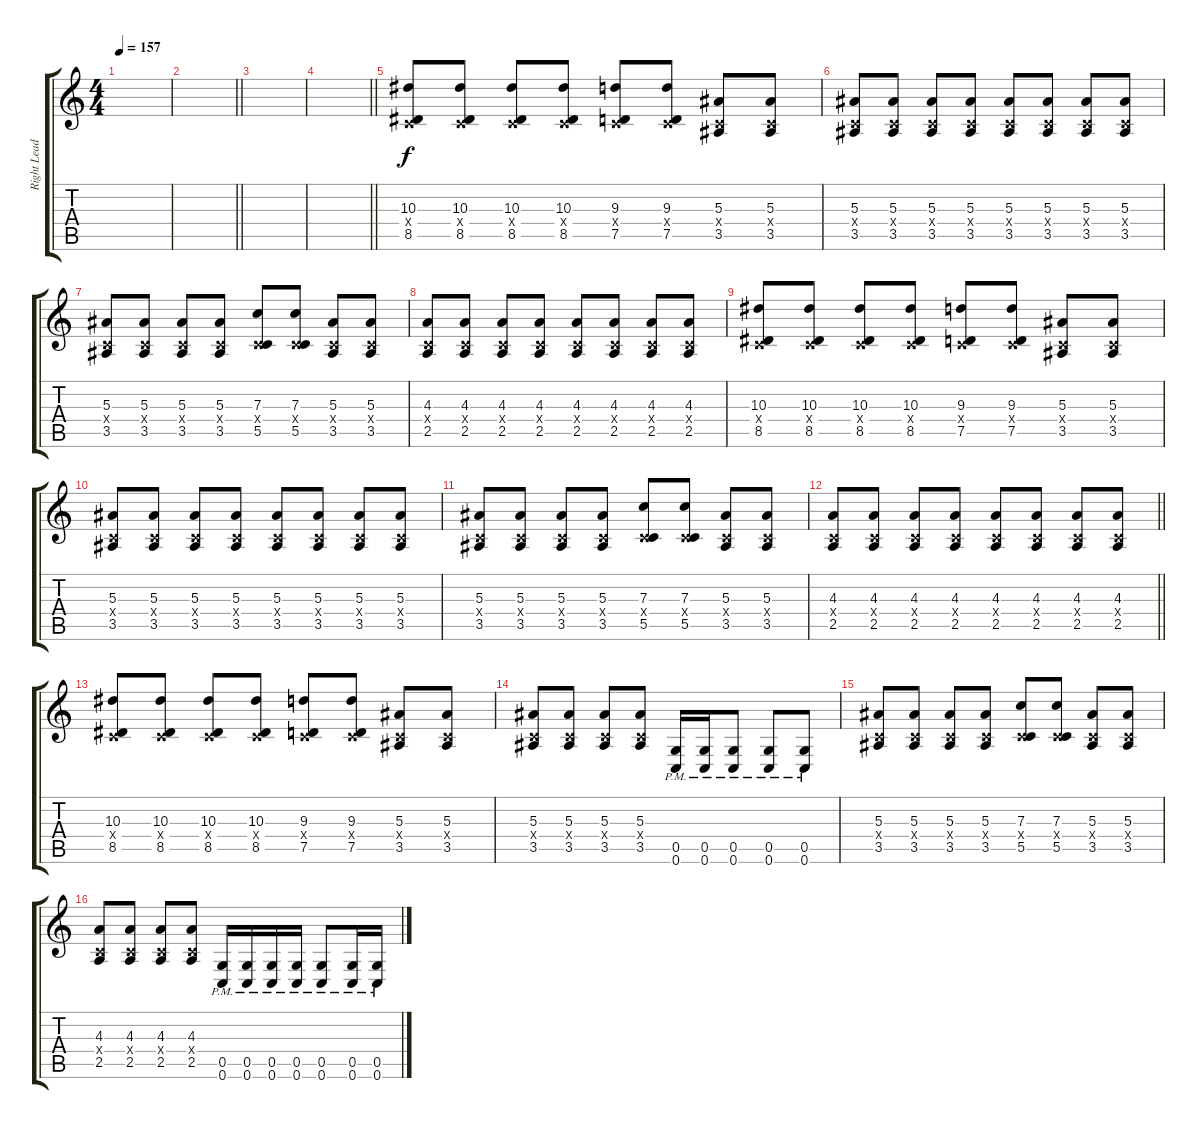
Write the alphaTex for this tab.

\track ("Right Lead 1" "Right Lead") {instrument distortionguitar}
\staff {score tabs}
\tuning (D4 A3 F3 C3 G2 C2) {hide}
\ts (4 4)
\tempo 157
\clef g2
\ks c
|
\barLineRight lightlight
|
\section ("" "")
|
\barLineRight lightlight
|
\section ("" "")
(10.3 0.4{x} 8.5).8 (10.3 0.4{x} 8.5).8 (10.3 0.4{x} 8.5).8 (10.3 0.4{x} 8.5).8 (9.3 0.4{x} 7.5).8 (9.3 0.4{x} 7.5).8 (5.3 0.4{x} 3.5).8 (5.3 0.4{x} 3.5).8 |
(5.3 0.4{x} 3.5).8 (5.3 0.4{x} 3.5).8 (5.3 0.4{x} 3.5).8 (5.3 0.4{x} 3.5).8 (5.3 0.4{x} 3.5).8 (5.3 0.4{x} 3.5).8 (5.3 0.4{x} 3.5).8 (5.3 0.4{x} 3.5).8 |
(5.3 0.4{x} 3.5).8 (5.3 0.4{x} 3.5).8 (5.3 0.4{x} 3.5).8 (5.3 0.4{x} 3.5).8 (7.3 0.4{x} 5.5).8 (7.3 0.4{x} 5.5).8 (5.3 0.4{x} 3.5).8 (5.3 0.4{x} 3.5).8 |
(4.3 0.4{x} 2.5).8 (4.3 0.4{x} 2.5).8 (4.3 0.4{x} 2.5).8 (4.3 0.4{x} 2.5).8 (4.3 0.4{x} 2.5).8 (4.3 0.4{x} 2.5).8 (4.3 0.4{x} 2.5).8 (4.3 0.4{x} 2.5).8 |
(10.3 0.4{x} 8.5).8 (10.3 0.4{x} 8.5).8 (10.3 0.4{x} 8.5).8 (10.3 0.4{x} 8.5).8 (9.3 0.4{x} 7.5).8 (9.3 0.4{x} 7.5).8 (5.3 0.4{x} 3.5).8 (5.3 0.4{x} 3.5).8 |
(5.3 0.4{x} 3.5).8 (5.3 0.4{x} 3.5).8 (5.3 0.4{x} 3.5).8 (5.3 0.4{x} 3.5).8 (5.3 0.4{x} 3.5).8 (5.3 0.4{x} 3.5).8 (5.3 0.4{x} 3.5).8 (5.3 0.4{x} 3.5).8 |
(5.3 0.4{x} 3.5).8 (5.3 0.4{x} 3.5).8 (5.3 0.4{x} 3.5).8 (5.3 0.4{x} 3.5).8 (7.3 0.4{x} 5.5).8 (7.3 0.4{x} 5.5).8 (5.3 0.4{x} 3.5).8 (5.3 0.4{x} 3.5).8 |
\barLineRight lightlight
(4.3 0.4{x} 2.5).8 (4.3 0.4{x} 2.5).8 (4.3 0.4{x} 2.5).8 (4.3 0.4{x} 2.5).8 (4.3 0.4{x} 2.5).8 (4.3 0.4{x} 2.5).8 (4.3 0.4{x} 2.5).8 (4.3 0.4{x} 2.5).8 |
\section ("" "")
(10.3 0.4{x} 8.5).8 (10.3 0.4{x} 8.5).8 (10.3 0.4{x} 8.5).8 (10.3 0.4{x} 8.5).8 (9.3 0.4{x} 7.5).8 (9.3 0.4{x} 7.5).8 (5.3 0.4{x} 3.5).8 (5.3 0.4{x} 3.5).8 |
(5.3 0.4{x} 3.5).8 (5.3 0.4{x} 3.5).8 (5.3 0.4{x} 3.5).8 (5.3 0.4{x} 3.5).8 (0.5{pm} 0.6{pm}).16 (0.5{pm} 0.6{pm}).16 (0.5{pm} 0.6{pm}).8 (0.5{pm} 0.6{pm}).8 (0.5{pm} 0.6{pm}).8 |
(5.3 0.4{x} 3.5).8 (5.3 0.4{x} 3.5).8 (5.3 0.4{x} 3.5).8 (5.3 0.4{x} 3.5).8 (7.3 0.4{x} 5.5).8 (7.3 0.4{x} 5.5).8 (5.3 0.4{x} 3.5).8 (5.3 0.4{x} 3.5).8 |
(4.3 0.4{x} 2.5).8 (4.3 0.4{x} 2.5).8 (4.3 0.4{x} 2.5).8 (4.3 0.4{x} 2.5).8 (0.5{pm} 0.6{pm}).16 (0.5{pm} 0.6{pm}).16 (0.5{pm} 0.6{pm}).16 (0.5{pm} 0.6{pm}).16 (0.5{pm} 0.6{pm}).8 (0.5{pm} 0.6{pm}).16 (0.5{pm} 0.6{pm}).16
